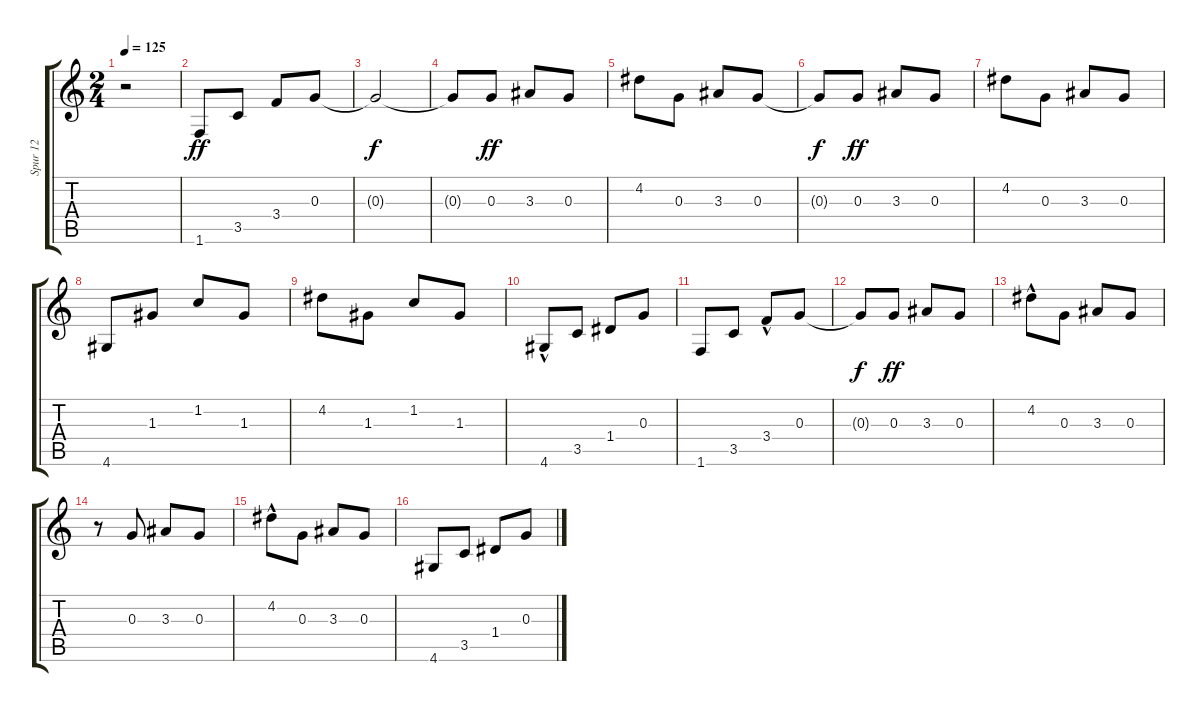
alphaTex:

\track ("Spur 12" "Spur 12") {instrument electricguitarclean}
\staff {score tabs}
\tuning (E4 B3 G3 D3 A2 E2) {hide}
\ts (2 4)
\tempo 125
\clef g2
\ks c
r.2{dy ff} |
1.6.8 3.5.8 3.4.8 0.3.8 |
0.3{t}.2{dy f} |
0.3{t}.8 0.3.8{dy ff} 3.3.8 0.3.8 |
4.2.8 0.3.8 3.3.8 0.3.8 |
0.3{t}.8{dy f} 0.3.8{dy ff} 3.3.8 0.3.8 |
4.2.8 0.3.8 3.3.8 0.3.8 |
4.6.8 1.3.8 1.2.8 1.3.8 |
4.2.8 1.3.8 1.2.8 1.3.8 |
4.6{hac}.8 3.5.8 1.4.8 0.3.8 |
1.6.8 3.5.8 3.4{hac}.8 0.3.8 |
0.3{t}.8{dy f} 0.3.8{dy ff} 3.3.8 0.3.8 |
4.2{hac}.8 0.3.8 3.3.8 0.3.8 |
r.8 0.3.8 3.3.8 0.3.8 |
4.2{hac}.8 0.3.8 3.3.8 0.3.8 |
4.6.8 3.5.8 1.4.8 0.3.8
